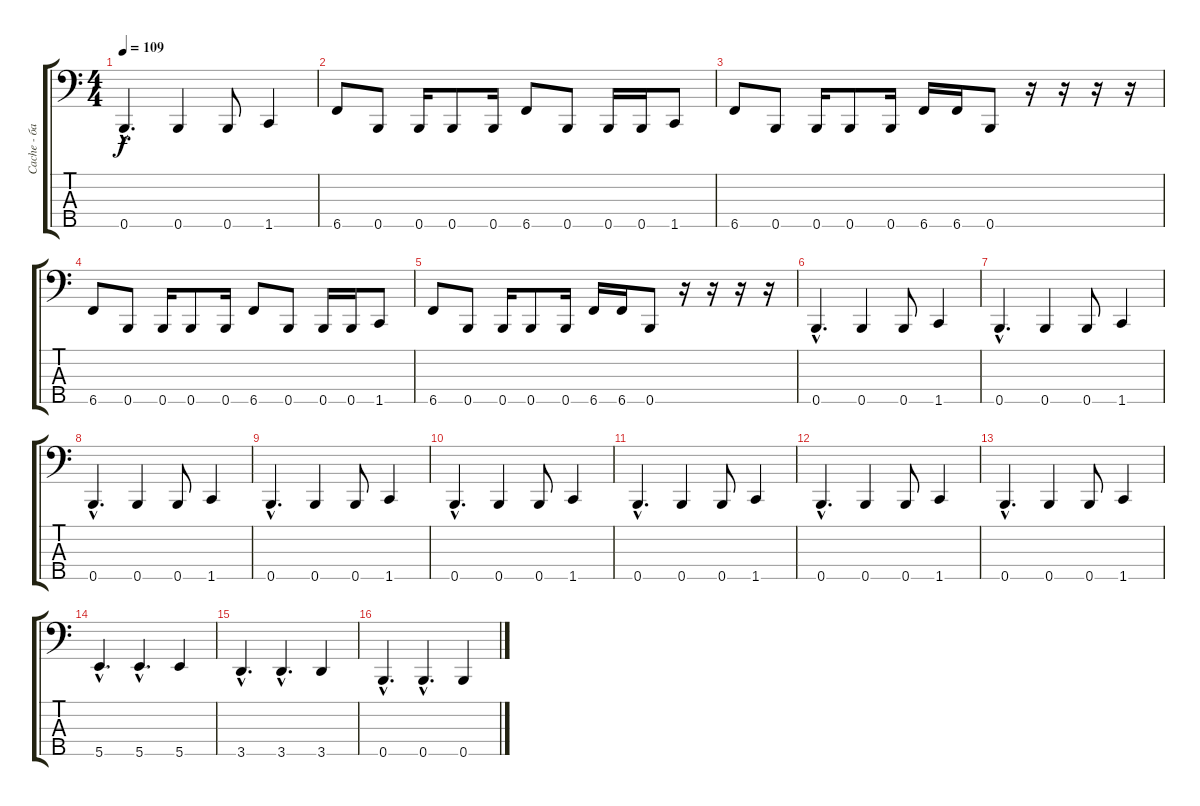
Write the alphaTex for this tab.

\track ("Сache - бас [сэмплы]" "Сache - ба") {instrument electricbasspick}
\staff {score tabs}
\tuning (A2 E2 B1 Gb1 B0) {hide}
\ts (4 4)
\tempo 109
\clef f4
\ks c
0.5{hac}.4{d dy f} 0.5.4 0.5.8 1.5.4 |
6.5.8 0.5.8 0.5.16 0.5.8 0.5.16 6.5.8 0.5.8 0.5.16 0.5.16 1.5.8 |
6.5.8 0.5.8 0.5.16 0.5.8 0.5.16 6.5.16 6.5.16 0.5.8 r.16 r.16 r.16 r.16 |
6.5.8 0.5.8 0.5.16 0.5.8 0.5.16 6.5.8 0.5.8 0.5.16 0.5.16 1.5.8 |
6.5.8 0.5.8 0.5.16 0.5.8 0.5.16 6.5.16 6.5.16 0.5.8 r.16 r.16 r.16 r.16 |
0.5{hac}.4{d} 0.5.4 0.5.8 1.5.4 |
0.5{hac}.4{d} 0.5.4 0.5.8 1.5.4 |
0.5{hac}.4{d} 0.5.4 0.5.8 1.5.4 |
0.5{hac}.4{d} 0.5.4 0.5.8 1.5.4 |
0.5{hac}.4{d} 0.5.4 0.5.8 1.5.4 |
0.5{hac}.4{d} 0.5.4 0.5.8 1.5.4 |
0.5{hac}.4{d} 0.5.4 0.5.8 1.5.4 |
0.5{hac}.4{d} 0.5.4 0.5.8 1.5.4 |
5.5{hac}.4{d} 5.5{hac}.4{d} 5.5.4 |
3.5{hac}.4{d} 3.5{hac}.4{d} 3.5.4 |
0.5{hac}.4{d} 0.5{hac}.4{d} 0.5.4
